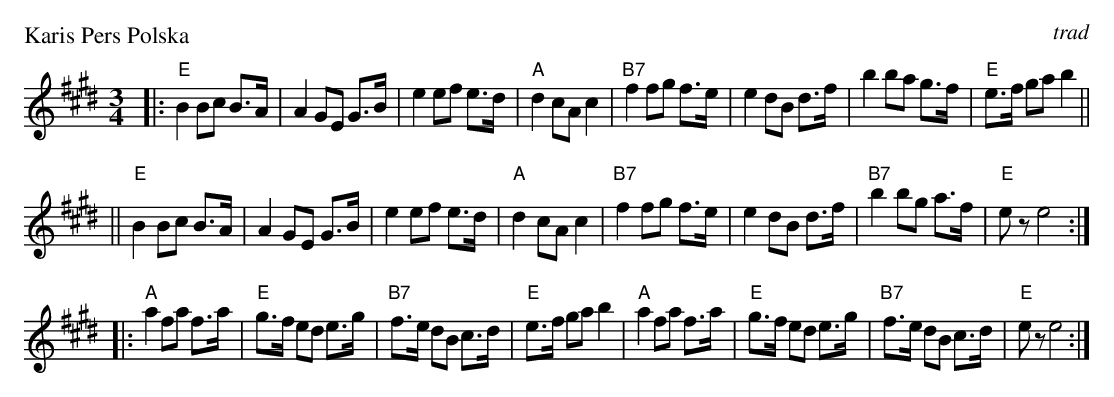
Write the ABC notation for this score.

X:1
P: Karis Pers Polska
O: trad
M: 3/4
L: 1/8
K: E
|: "E"B2 Bc B>A | A2 GE G>B | e2 ef e>d | "A"d2 cA c2 | "B7"f2 fg f>e | e2 dB d>f | b2 ba g>f | "E"e>f ga b2 ||
|| "E"B2 Bc B>A | A2 GE G>B | e2 ef e>d | "A"d2 cA c2 | "B7"f2 fg f>e | e2 dB d>f | "B7"b2 bg a>f | "E"ez e4 :|
|: "A"a2 fa f>a | "E"g>f ed e>g | "B7"f>e dB c>d | "E"e>f ga b2 | "A"a2 fa f>a | "E"g>f ed e>g | "B7"f>e dB c>d | "E"ez e4 :|
